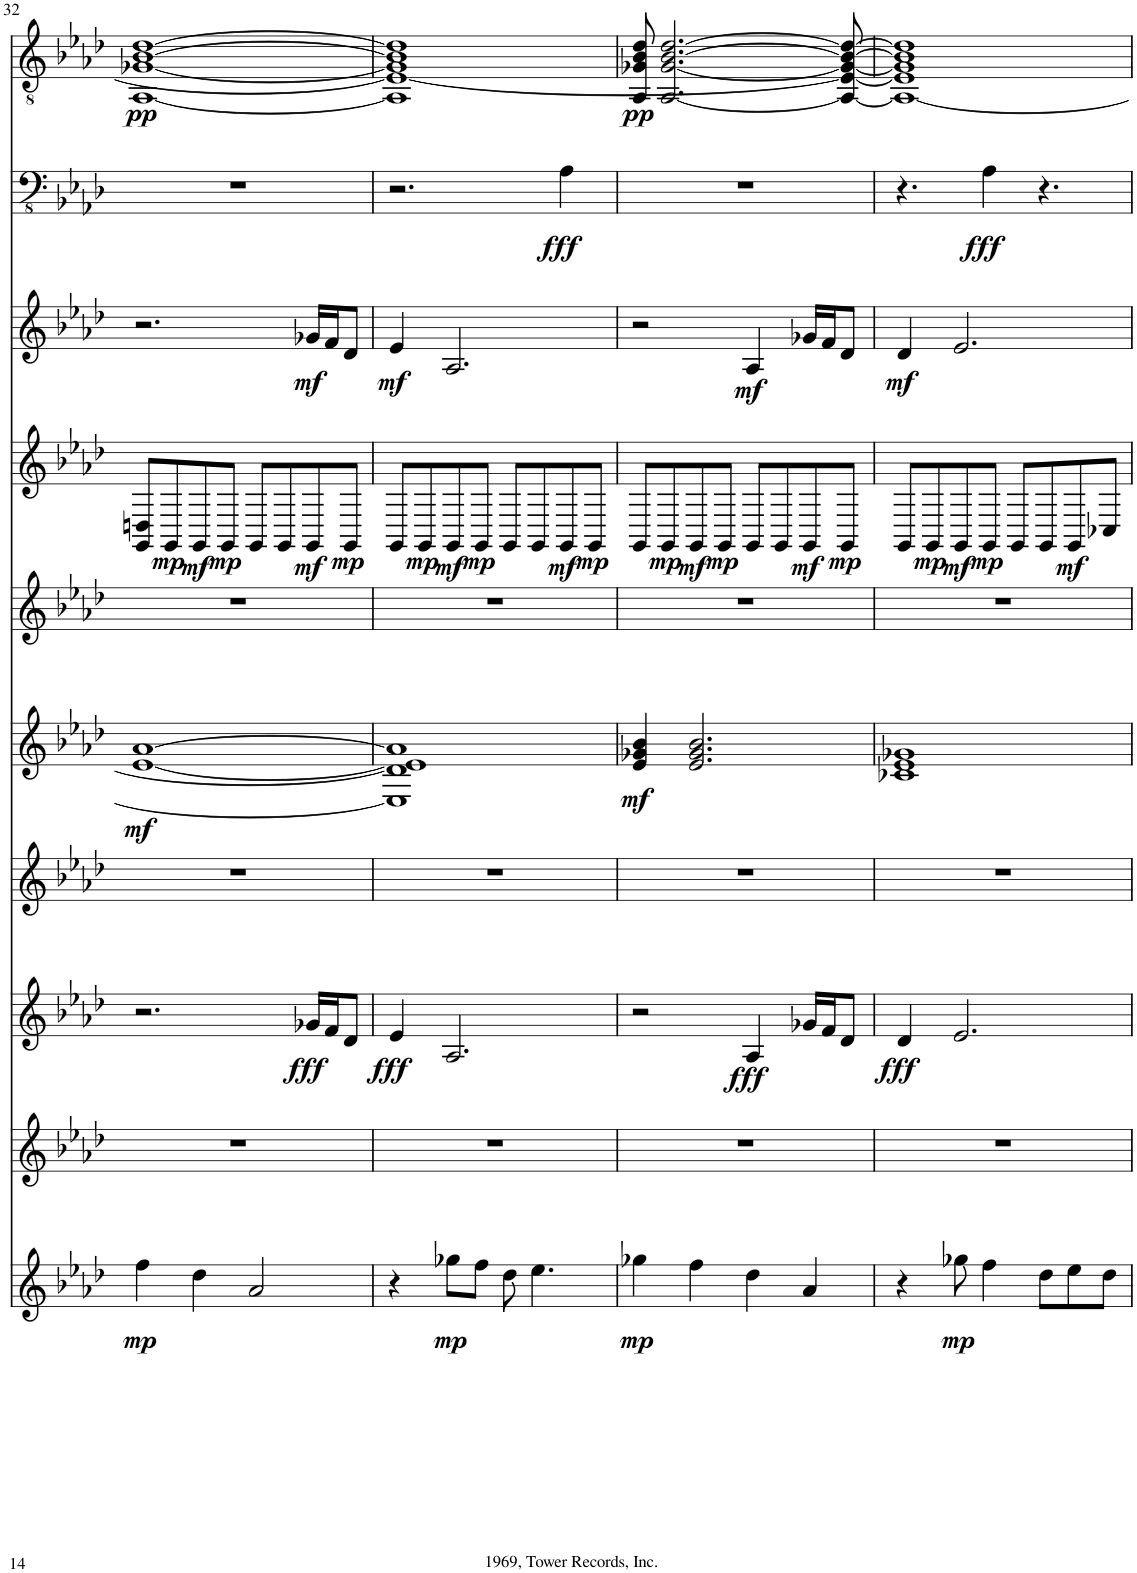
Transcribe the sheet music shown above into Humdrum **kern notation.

**kern	**dynam	**kern	**kern	**dynam	**kern	**kern	**dynam	**kern	**kern	**dynam	**kern	**dynam	**kern	**dynam	**kern	**dynam
*part10	*part10	*part9	*part8	*part8	*part7	*part6	*part6	*part5	*part4	*part4	*part3	*part3	*part2	*part2	*part1	*part1
*staff10	*staff10	*staff9	*staff8	*staff8	*staff7	*staff6	*staff6	*staff5	*staff4	*staff4	*staff3	*staff3	*staff2	*staff2	*staff1	*staff1
*I"Vocals	*	*I"Trombone	*I"Trumpet	*	*I"Sax	*I"Organ	*	*I"Piano interlude	*I"Piano	*	*I"Brass	*	*I"Bass	*	*I"Jazz Guitar	*
*	*	*I'Trb	*I'Tpt	*	*	*	*	*I'Pno	*I'Pno	*	*I'Brs	*	*	*	*	*
!!LO:PB:g=z
*clefG2	*	*clefG2	*clefG2	*	*clefG2	*clefG2	*	*clefG2	*clefG2	*	*clefG2	*	*clefFv4	*	*clefGv2	*
*	*	*	*Trd1c2	*	*Trd5c9	*	*	*	*	*	*	*	*	*	*	*
*k[b-e-a-d-]	*	*k[b-e-a-d-]	*k[b-e-a-d-]	*	*k[b-e-a-d-]	*k[b-e-a-d-]	*	*k[b-e-a-d-]	*k[b-e-a-d-]	*	*k[b-e-a-d-]	*	*k[b-e-a-d-]	*	*k[b-e-a-d-]	*
*M4/4	*	*M4/4	*M4/4	*	*M4/4	*M4/4	*	*M4/4	*M4/4	*	*M4/4	*	*M4/4	*	*M4/4	*
=32	=32	=32	=32	=32	=32	=32	=32	=32	=32	=32	=32	=32	=32	=32	=32	=32
!	!LO:DY:b	!	!	!	!	!	!LO:DY:b	!	!	!	!	!	!	!	!	!LO:DY:b
4ff\	mp	1r	2.r	.	1r	[1e- [1a-	mf	1r	8GG/ 8Dn/L	.	2.r	.	1r	.	[1AA- [1G-X [1B- [1d-	pp
!	!	!	!	!	!	!	!	!	!	!LO:DY:b	!	!	!	!	!	!
.	.	.	.	.	.	.	.	.	8GG/	mp	.	.	.	.	.	.
!	!	!	!	!	!	!	!	!	!	!LO:DY:b	!	!	!	!	!	!
4dd-\	.	.	.	.	.	.	.	.	8GG/	mf	.	.	.	.	.	.
!	!	!	!	!	!	!	!	!	!	!LO:DY:b	!	!	!	!	!	!
.	.	.	.	.	.	.	.	.	8GG/J	mp	.	.	.	.	.	.
2a-/	.	.	.	.	.	.	.	.	8GG/L	.	.	.	.	.	.	.
.	.	.	.	.	.	.	.	.	8GG/	.	.	.	.	.	.	.
!	!	!	!	!LO:DY:b	!	!	!	!	!	!LO:DY:b	!	!LO:DY:b	!	!	!	!
.	.	.	16g-X/LL	fff	.	.	.	.	8GG/	mf	16g-X/LL	mf	.	.	.	.
.	.	.	16f/J	.	.	.	.	.	.	.	16f/J	.	.	.	.	.
!	!	!	!	!	!	!	!	!	!	!LO:DY:b	!	!	!	!	!	!
.	.	.	8d-/J	.	.	.	.	.	8GG/J	mp	8d-/J	.	.	.	.	.
=33	=33	=33	=33	=33	=33	=33	=33	=33	=33	=33	=33	=33	=33	=33	=33	=33
!	!	!	!	!LO:DY:b	!	!	!	!	!	!	!	!LO:DY:b	!	!	!	!
4r	.	1r	4e-/	fff	1r	1E-] 1d] 1e-] 1a-]	.	1r	8GG/L	.	4e-/	mf	2.r	.	1AA-] 1E-_ 1G-] 1B-] 1d-]	.
!	!	!	!	!	!	!	!	!	!	!LO:DY:b	!	!	!	!	!	!
.	.	.	.	.	.	.	.	.	8GG/	mp	.	.	.	.	.	.
!	!LO:DY:b	!	!	!	!	!	!	!	!	!LO:DY:b	!	!	!	!	!	!
8gg-X\L	mp	.	2.A-/	.	.	.	.	.	8GG/	mf	2.A-/	.	.	.	.	.
!	!	!	!	!	!	!	!	!	!	!LO:DY:b	!	!	!	!	!	!
8ff\J	.	.	.	.	.	.	.	.	8GG/J	mp	.	.	.	.	.	.
8dd-\	.	.	.	.	.	.	.	.	8GG/L	.	.	.	.	.	.	.
4.ee-\	.	.	.	.	.	.	.	.	8GG/	.	.	.	.	.	.	.
!	!	!	!	!	!	!	!	!	!	!LO:DY:b	!	!	!	!LO:DY:b	!	!
.	.	.	.	.	.	.	.	.	8GG/	mf	.	.	4AA-\	fff	.	.
!	!	!	!	!	!	!	!	!	!	!LO:DY:b	!	!	!	!	!	!
.	.	.	.	.	.	.	.	.	8GG/J	mp	.	.	.	.	.	.
=34	=34	=34	=34	=34	=34	=34	=34	=34	=34	=34	=34	=34	=34	=34	=34	=34
!	!LO:DY:b	!	!	!	!	!	!LO:DY:b	!	!	!	!	!	!	!	!	!LO:DY:b
4gg-X\	mp	1r	2r	.	1r	4e-/ 4g-X/ 4b-/	mf	1r	8GG/L	.	2r	.	1r	.	8AA-/ 8G-X/ 8B-/ 8d-/	pp
!	!	!	!	!	!	!	!	!	!	!LO:DY:b	!	!	!	!	!	!
.	.	.	.	.	.	.	.	.	8GG/	mp	.	.	.	.	[2.AA-/ [2.G-/ [2.B-/ [2.d-/	.
!	!	!	!	!	!	!	!	!	!	!LO:DY:b	!	!	!	!	!	!
4ff\	.	.	.	.	.	2.e-/ 2.g-/ 2.b-/	.	.	8GG/	mf	.	.	.	.	.	.
!	!	!	!	!	!	!	!	!	!	!LO:DY:b	!	!	!	!	!	!
.	.	.	.	.	.	.	.	.	8GG/J	mp	.	.	.	.	.	.
!	!	!	!	!LO:DY:b	!	!	!	!	!	!	!	!LO:DY:b	!	!	!	!
4dd-\	.	.	4A-/	fff	.	.	.	.	8GG/L	.	4A-/	mf	.	.	.	.
.	.	.	.	.	.	.	.	.	8GG/	.	.	.	.	.	.	.
!	!	!	!	!	!	!	!	!	!	!LO:DY:b	!	!	!	!	!	!
4a-/	.	.	16g-X/LL	.	.	.	.	.	8GG/	mf	16g-X/LL	.	.	.	.	.
.	.	.	16f/J	.	.	.	.	.	.	.	16f/J	.	.	.	.	.
!	!	!	!	!	!	!	!	!	!	!LO:DY:b	!	!	!	!	!	!
.	.	.	8d-/J	.	.	.	.	.	8GG/J	mp	8d-/J	.	.	.	8AA-/_ 8E-/_ 8G-/_ 8B-/_ 8d-/_	.
=35	=35	=35	=35	=35	=35	=35	=35	=35	=35	=35	=35	=35	=35	=35	=35	=35
!	!	!	!	!LO:DY:b	!	!	!	!	!	!	!	!LO:DY:b	!	!	!	!
4r	.	1r	4d-/	fff	1r	1c-X 1e- 1g-X	.	1r	8GG/L	.	4d-/	mf	4.r	.	1AA-_ 1E-] 1G-] 1B-] 1d-]	.
!	!	!	!	!	!	!	!	!	!	!LO:DY:b	!	!	!	!	!	!
.	.	.	.	.	.	.	.	.	8GG/	mp	.	.	.	.	.	.
!	!LO:DY:b	!	!	!	!	!	!	!	!	!LO:DY:b	!	!	!	!	!	!
8gg-X\	mp	.	2.e-/	.	.	.	.	.	8GG/	mf	2.e-/	.	.	.	.	.
!	!	!	!	!	!	!	!	!	!	!LO:DY:b	!	!	!	!LO:DY:b	!	!
4ff\	.	.	.	.	.	.	.	.	8GG/J	mp	.	.	4AA-\	fff	.	.
.	.	.	.	.	.	.	.	.	8GG/L	.	.	.	.	.	.	.
8dd-\L	.	.	.	.	.	.	.	.	8GG/	.	.	.	4.r	.	.	.
!	!	!	!	!	!	!	!	!	!	!LO:DY:b	!	!	!	!	!	!
8ee-\	.	.	.	.	.	.	.	.	8GG/	mf	.	.	.	.	.	.
8dd-\J	.	.	.	.	.	.	.	.	8C-X/J	.	.	.	.	.	.	.
=	=	=	=	=	=	=	=	=	=	=	=	=	=	=	=	=
*-	*-	*-	*-	*-	*-	*-	*-	*-	*-	*-	*-	*-	*-	*-	*-	*-
